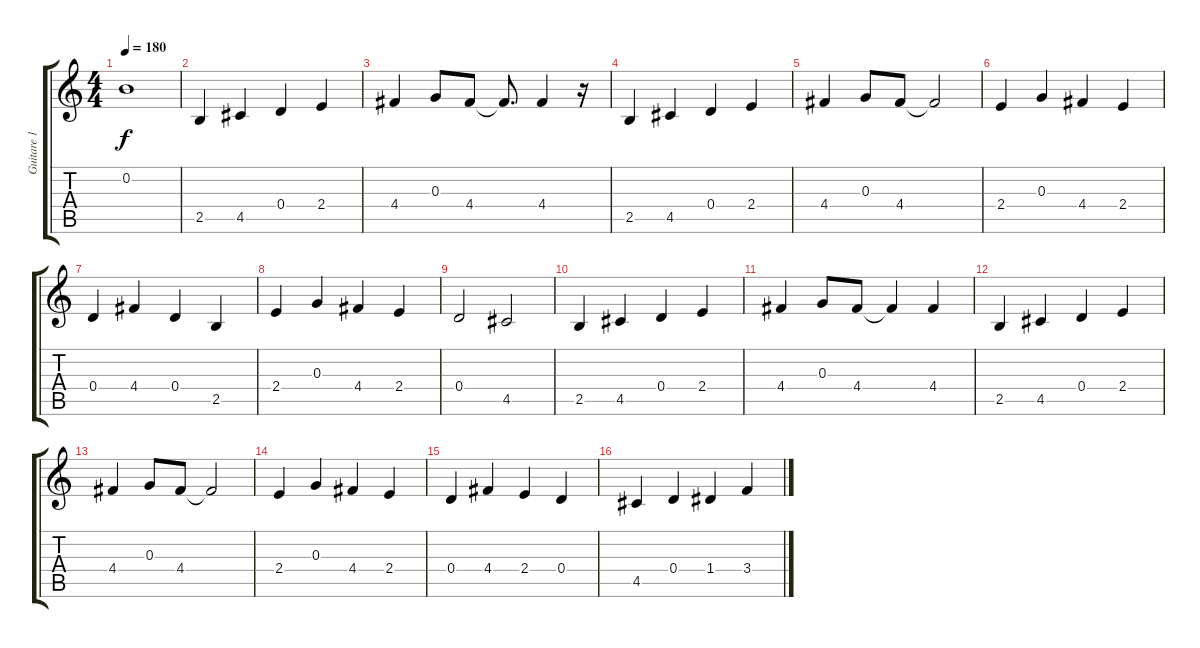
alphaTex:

\track ("Guitare 1" "Guitare 1") {instrument acousticguitarnylon}
\staff {score tabs}
\tuning (E4 B3 G3 D3 A2 E2) {hide}
\ts (4 4)
\tempo 180
\clef g2
\ks c
0.2.1{dy f} |
2.5.4 4.5.4 0.4.4 2.4.4 |
4.4.4 0.3.8 4.4.8 4.4{t}.8{d} 4.4.4 r.16 |
2.5.4 4.5.4 0.4.4 2.4.4 |
4.4.4 0.3.8 4.4.8 4.4{t}.2 |
2.4.4 0.3.4 4.4.4 2.4.4 |
0.4.4 4.4.4 0.4.4 2.5.4 |
2.4.4 0.3.4 4.4.4 2.4.4 |
0.4.2 4.5.2 |
2.5.4 4.5.4 0.4.4 2.4.4 |
4.4.4 0.3.8 4.4.8 4.4{t}.4 4.4.4 |
2.5.4 4.5.4 0.4.4 2.4.4 |
4.4.4 0.3.8 4.4.8 4.4{t}.2 |
2.4.4 0.3.4 4.4.4 2.4.4 |
0.4.4 4.4.4 2.4.4 0.4.4 |
4.5.4 0.4.4 1.4.4 3.4.4
